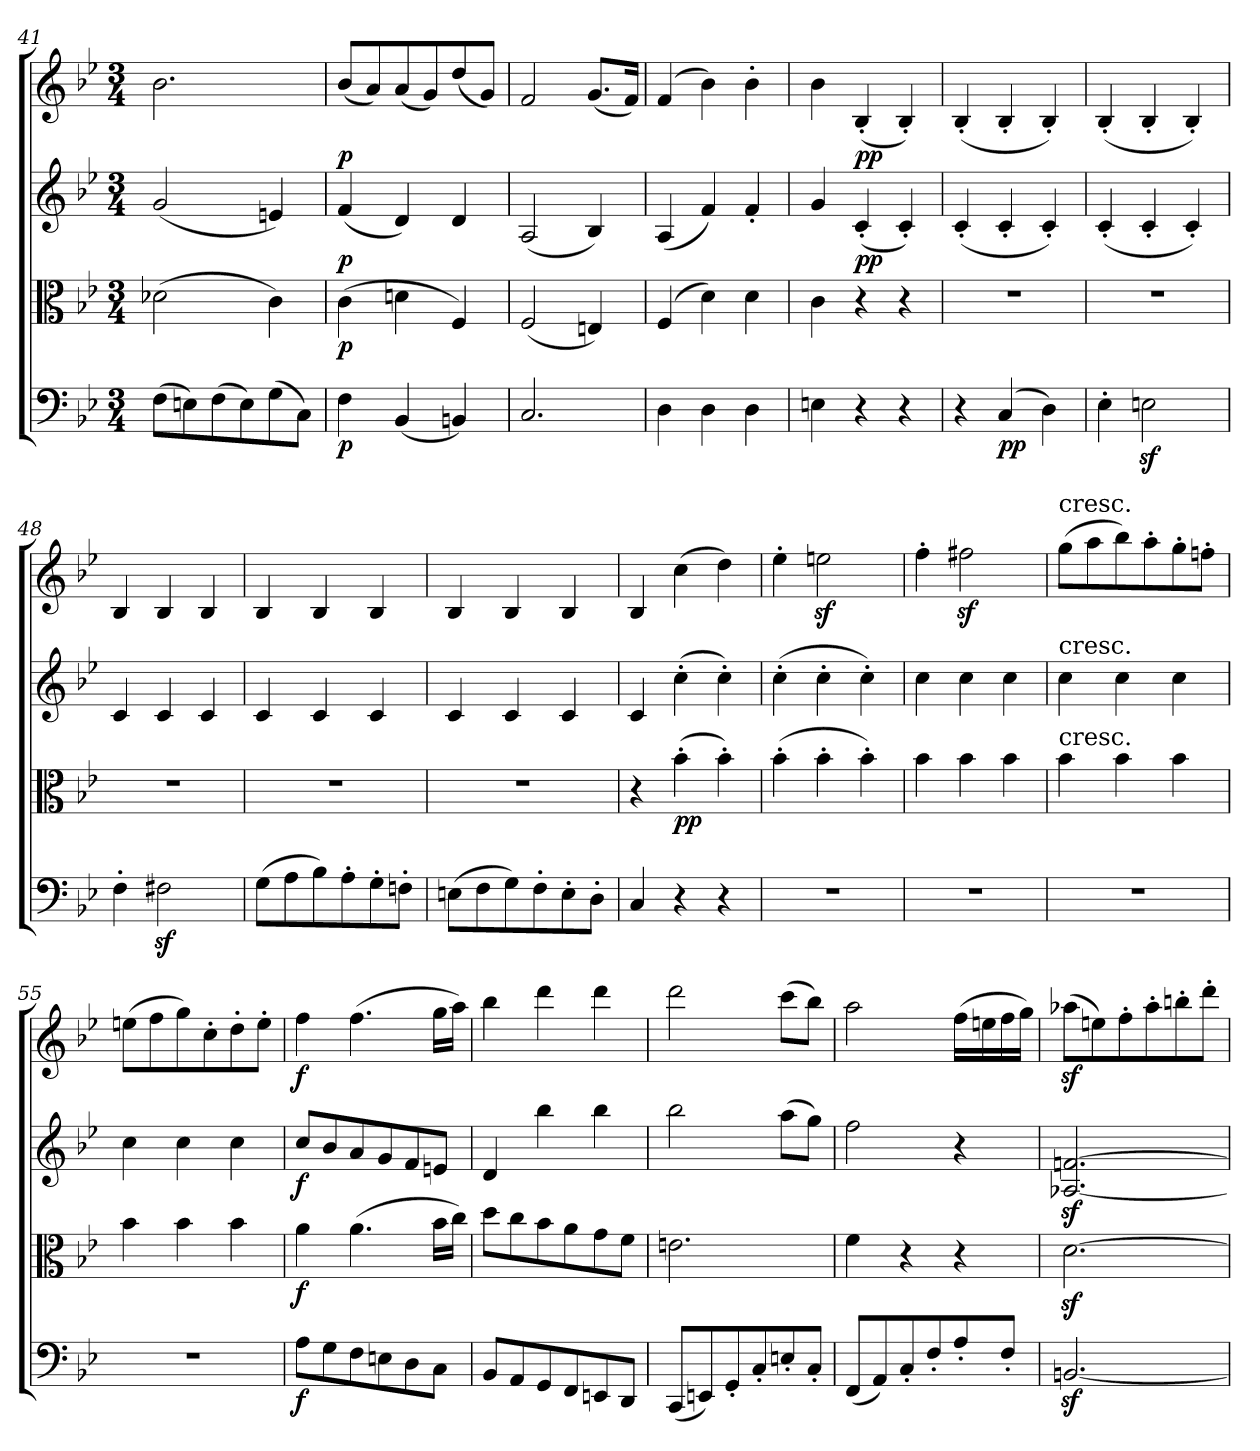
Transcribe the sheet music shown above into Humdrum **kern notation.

**kern	**dynam	**kern	**dynam	**kern	**dynam	**kern	**dynam
*part4	*part4	*part3	*part3	*part2	*part2	*part1	*part1
*staff4	*staff4	*staff3	*staff3	*staff2	*staff2	*staff1	*staff1
*clefF4	*	*clefC3	*	*clefG2	*	*clefG2	*
*k[b-e-]	*	*k[b-e-]	*	*k[b-e-]	*	*k[b-e-]	*
*B-:	*	*B-:	*	*B-:	*	*B-:	*
*M3/4	*	*M3/4	*	*M3/4	*	*M3/4	*
=41	=41	=41	=41	=41	=41	=41	=41
(8F\L	.	(2d-X\	.	(2g/	.	2.b-\	.
8En\)	.	.	.	.	.	.	.
(8F\	.	.	.	.	.	.	.
8E\)	.	.	.	.	.	.	.
(8G\	.	4c\)	.	4en/)	.	.	.
8C\J)	.	.	.	.	.	.	.
=42	=42	=42	=42	=42	=42	=42	=42
4F\	p	(4c\	p	(4f/	p	(8b-/L	p
.	.	.	.	.	.	8a/)	.
(4BB-/	.	4dn\	.	4d/)	.	(8a/	.
.	.	.	.	.	.	8g/)	.
4BBn/)	.	4F/)	.	4d/	.	(8dd/	.
.	.	.	.	.	.	8g/J)	.
=43	=43	=43	=43	=43	=43	=43	=43
2.C/	.	(2F/	.	(2A/	.	2f/	.
.	.	4En/)	.	4B-/)	.	(8.g/L	.
.	.	.	.	.	.	16f/Jk)	.
=44	=44	=44	=44	=44	=44	=44	=44
4D\	.	(4F/	.	(4A/	.	(4f/	.
4D\	.	4d\)	.	4f/)	.	4b-\)	.
4D\	.	4d\	.	4f'/	.	4b-'\	.
=45	=45	=45	=45	=45	=45	=45	=45
4En\	.	4c\	.	4g/	.	4b-\	.
4r	.	4r	.	(4c'/	pp	(4B-'/	pp
4r	.	4r	.	4c'/)	.	4B-'/)	.
=46	=46	=46	=46	=46	=46	=46	=46
4r	.	2.r	.	(4c'/	.	(4B-'/	.
(4C/	pp	.	.	4c'/	.	4B-'/	.
4D\)	.	.	.	4c'/)	.	4B-'/)	.
=47	=47	=47	=47	=47	=47	=47	=47
4E-'\	.	2.r	.	(4c'/	.	(4B-'/	.
2Enz\	.	.	.	4c'/	.	4B-'/	.
.	.	.	.	4c'/)	.	4B-'/)	.
=48	=48	=48	=48	=48	=48	=48	=48
4F'\	.	2.r	.	4c/	.	4B-/	.
2F#Xz\	.	.	.	4c/	.	4B-/	.
.	.	.	.	4c/	.	4B-/	.
=49	=49	=49	=49	=49	=49	=49	=49
(8G\L	.	2.r	.	4c/	.	4B-/	.
8A\	.	.	.	.	.	.	.
8B-\)	.	.	.	4c/	.	4B-/	.
8A'\	.	.	.	.	.	.	.
8G'\	.	.	.	4c/	.	4B-/	.
8Fn'\J	.	.	.	.	.	.	.
=50	=50	=50	=50	=50	=50	=50	=50
(8En\L	.	2.r	.	4c/	.	4B-/	.
8F\	.	.	.	.	.	.	.
8G\)	.	.	.	4c/	.	4B-/	.
8F'\	.	.	.	.	.	.	.
8E'\	.	.	.	4c/	.	4B-/	.
8D'\J	.	.	.	.	.	.	.
=51	=51	=51	=51	=51	=51	=51	=51
4C/	.	4r	.	4c/	.	4B-/	.
4r	.	(4b-'\	pp	(4cc'\	.	(4cc\	.
4r	.	4b-'\)	.	4cc'\)	.	4dd\)	.
=52	=52	=52	=52	=52	=52	=52	=52
2.r	.	(4b-'\	.	(4cc'\	.	4ee-'\	.
.	.	4b-'\	.	4cc'\	.	2eenz\	.
.	.	4b-'\)	.	4cc'\)	.	.	.
=53	=53	=53	=53	=53	=53	=53	=53
2.r	.	4b-\	.	4cc\	.	4ff'\	.
.	.	4b-\	.	4cc\	.	2ff#Xz\	.
.	.	4b-\	.	4cc\	.	.	.
=54	=54	=54	=54	=54	=54	=54	=54
!	!	!	!	!	!	!LO:TX:t=cresc.	!
!	!	!	!	!LO:TX:t=cresc.	!	!	!
!	!	!LO:TX:t=cresc.	!	!	!	!	!
2.r	.	4b-\	.	4cc\	.	(8gg\L	.
.	.	.	.	.	.	8aa\	.
.	.	4b-\	.	4cc\	.	8bb-\)	.
.	.	.	.	.	.	8aa'\	.
.	.	4b-\	.	4cc\	.	8gg'\	.
.	.	.	.	.	.	8ffn'\J	.
=55	=55	=55	=55	=55	=55	=55	=55
2.r	.	4b-\	.	4cc\	.	(8een\L	.
.	.	.	.	.	.	8ff\	.
.	.	4b-\	.	4cc\	.	8gg\)	.
.	.	.	.	.	.	8cc'\	.
.	.	4b-\	.	4cc\	.	8dd'\	.
.	.	.	.	.	.	8ee'\J	.
=56	=56	=56	=56	=56	=56	=56	=56
8A\L	f	4a\	f	8cc/L	f	4ff\	f
8G\	.	.	.	8b-/	.	.	.
8F\	.	(4.a\	.	8a/	.	(4.ff\	.
8En\	.	.	.	8g/	.	.	.
8D\	.	.	.	8f/	.	.	.
8C\J	.	16b-\LL	.	8en/J	.	16gg\LL	.
.	.	16cc\JJ)	.	.	.	16aa\JJ)	.
=57	=57	=57	=57	=57	=57	=57	=57
8BB-/L	.	8dd\L	.	4d/	.	4bb-\	.
8AA/	.	8cc\	.	.	.	.	.
8GG/	.	8b-\	.	4bb-\	.	4ddd\	.
8FF/	.	8a\	.	.	.	.	.
8EEn/	.	8g\	.	4bb-\	.	4ddd\	.
8DD/J	.	8f\J	.	.	.	.	.
=58	=58	=58	=58	=58	=58	=58	=58
(8CC/L	.	2.en\	.	2bb-\	.	2ddd\	.
8EEn/)	.	.	.	.	.	.	.
8GG'/	.	.	.	.	.	.	.
8C'/	.	.	.	.	.	.	.
8En'/	.	.	.	(8aa\L	.	(8ccc\L	.
8C'/J	.	.	.	8gg\J)	.	8bb-\J)	.
=59	=59	=59	=59	=59	=59	=59	=59
(8FF/L	.	4f\	.	2ff\	.	2aa\	.
8AA/)	.	.	.	.	.	.	.
8C'/	.	4r	.	.	.	.	.
8F'/	.	.	.	.	.	.	.
8A'/	.	4r	.	4r	.	(16ff\LL	.
.	.	.	.	.	.	16een\	.
8F'/J	.	.	.	.	.	16ff\	.
.	.	.	.	.	.	16gg\JJ)	.
=60	=60	=60	=60	=60	=60	=60	=60
[2.BBnz/	.	[2.dz\	.	[2.A-Xz/ [2.fnz/	.	(8aa-Xz\L	.
.	.	.	.	.	.	8een\)	.
.	.	.	.	.	.	8ff'\	.
.	.	.	.	.	.	8aa-'\	.
.	.	.	.	.	.	8bbn'\	.
.	.	.	.	.	.	8ddd'\J	.
=	=	=	=	=	=	=	=
*-	*-	*-	*-	*-	*-	*-	*-
